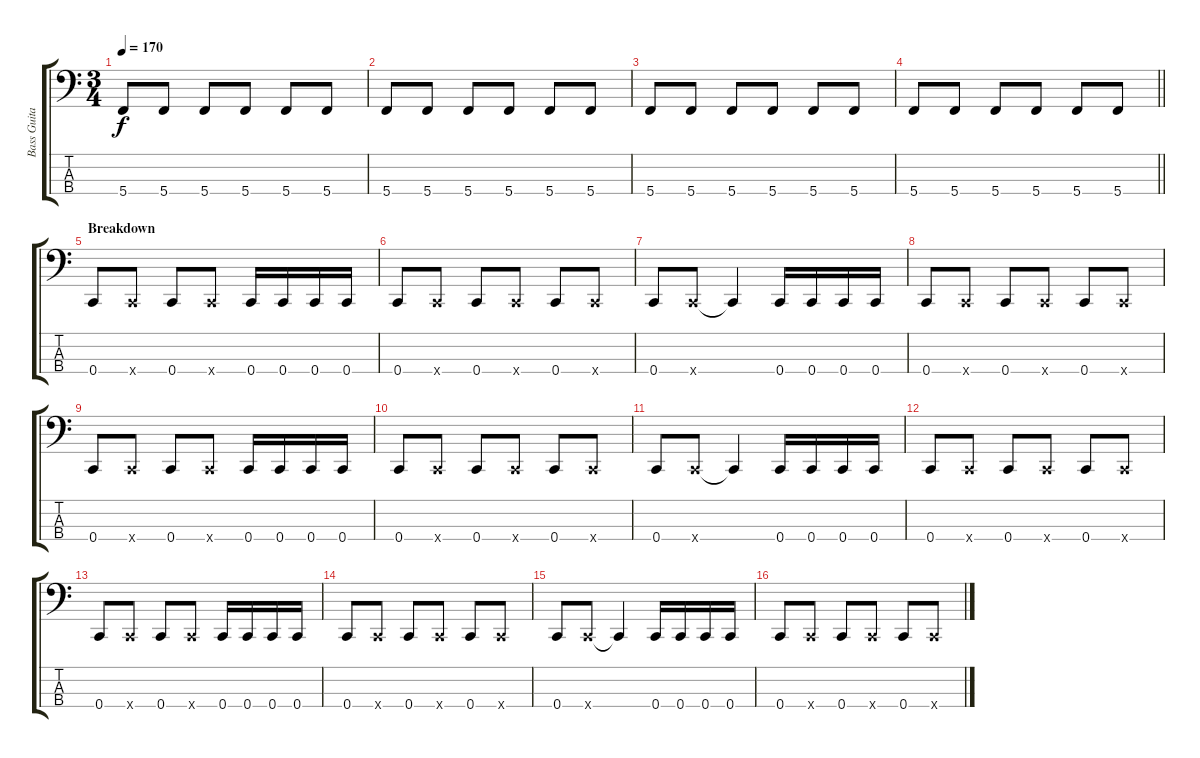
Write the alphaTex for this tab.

\track ("Bass Guitar" "Bass Guita") {instrument electricbasspick}
\staff {score tabs}
\tuning (F2 C2 G1 C1) {hide}
\ts (3 4)
\tempo 170
\clef f4
\ks c
5.4.8{dy f} 5.4.8 5.4.8 5.4.8 5.4.8 5.4.8 |
5.4.8 5.4.8 5.4.8 5.4.8 5.4.8 5.4.8 |
5.4.8 5.4.8 5.4.8 5.4.8 5.4.8 5.4.8 |
\barLineRight lightlight
5.4.8 5.4.8 5.4.8 5.4.8 5.4.8 5.4.8 |
\section ("" "Breakdown")
0.4.8 0.4{x}.8 0.4.8 0.4{x}.8 0.4.16 0.4.16 0.4.16 0.4.16 |
0.4.8 0.4{x}.8 0.4.8 0.4{x}.8 0.4.8 0.4{x}.8 |
0.4.8 0.4{x}.8 0.4{t}.4 0.4.16 0.4.16 0.4.16 0.4.16 |
0.4.8 0.4{x}.8 0.4.8 0.4{x}.8 0.4.8 0.4{x}.8 |
0.4.8 0.4{x}.8 0.4.8 0.4{x}.8 0.4.16 0.4.16 0.4.16 0.4.16 |
0.4.8 0.4{x}.8 0.4.8 0.4{x}.8 0.4.8 0.4{x}.8 |
0.4.8 0.4{x}.8 0.4{t}.4 0.4.16 0.4.16 0.4.16 0.4.16 |
0.4.8 0.4{x}.8 0.4.8 0.4{x}.8 0.4.8 0.4{x}.8 |
0.4.8 0.4{x}.8 0.4.8 0.4{x}.8 0.4.16 0.4.16 0.4.16 0.4.16 |
0.4.8 0.4{x}.8 0.4.8 0.4{x}.8 0.4.8 0.4{x}.8 |
0.4.8 0.4{x}.8 0.4{t}.4 0.4.16 0.4.16 0.4.16 0.4.16 |
0.4.8 0.4{x}.8 0.4.8 0.4{x}.8 0.4.8 0.4{x}.8
